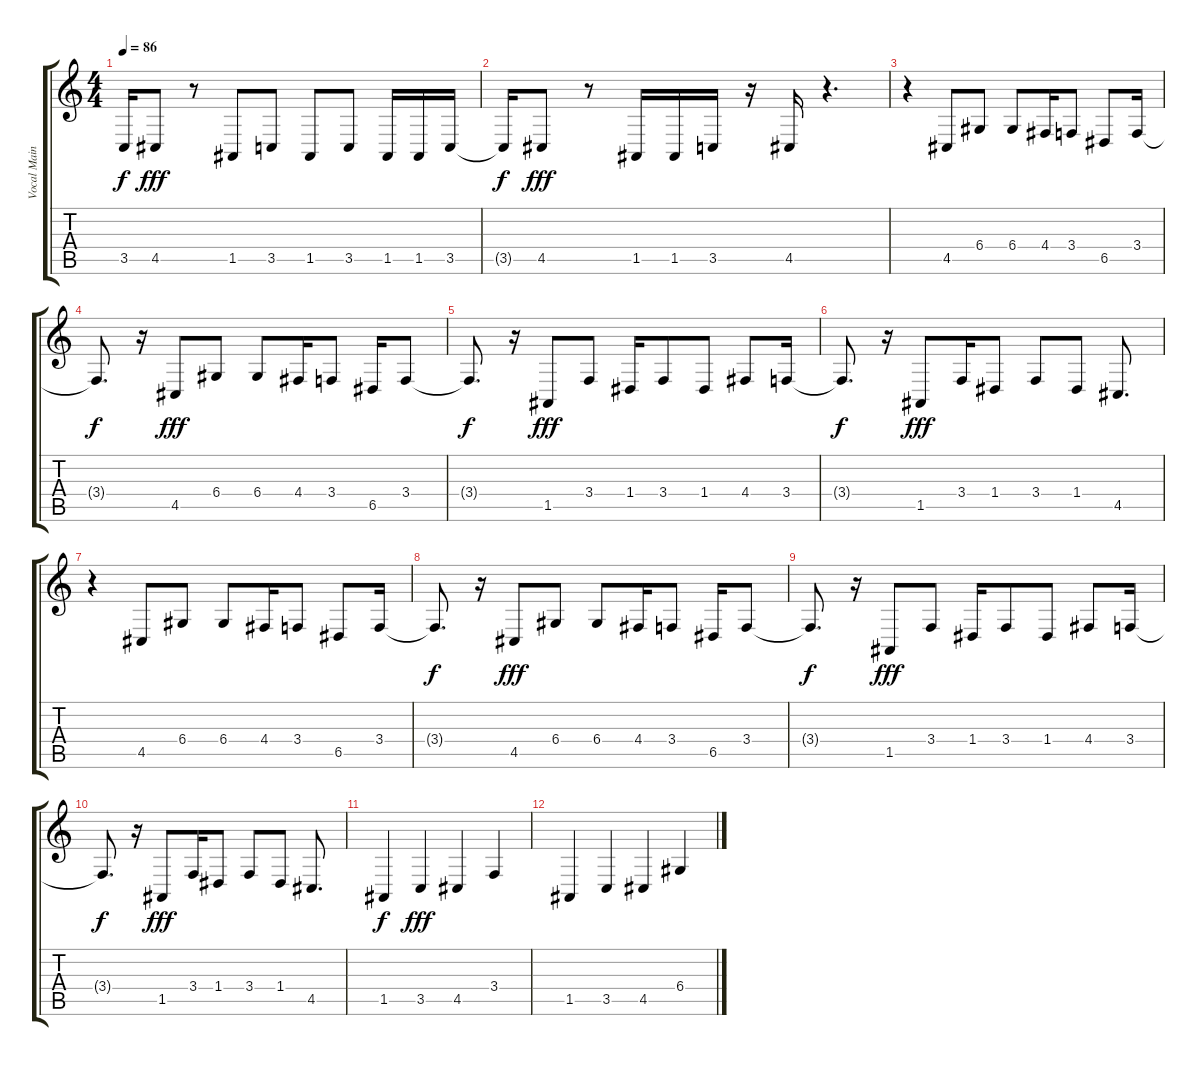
\track ("Vocal Main" "Vocal Main") {instrument baritonesax}
\staff {score tabs}
\tuning (E4 B3 G3 D3 A2 E2) {hide}
\ts (4 4)
\tempo 86
\clef g2
\ks c
3.5{t}.16{dy f} 4.5.8{dy fff} r.8 1.5.8 3.5.8 1.5.8 3.5.8 1.5.16 1.5.16 3.5.16 |
3.5{t}.16{dy f} 4.5.8{dy fff} r.8 1.5.16 1.5.16 3.5.16 r.16 4.5.16 r.4{d} |
r.4 4.5.8 6.4.8 6.4.8 4.4.16 3.4.8 6.5.8 3.4.16 |
3.4{t}.8{d dy f} r.16 4.5.8{dy fff} 6.4.8 6.4.8 4.4.16 3.4.8 6.5.16 3.4.8 |
3.4{t}.8{d dy f} r.16 1.5.8{dy fff} 3.4.8 1.4.16 3.4.8 1.4.8 4.4.8 3.4.16 |
3.4{t}.8{d dy f} r.16 1.5.8{dy fff} 3.4.16 1.4.8 3.4.8 1.4.8 4.5.8{d} |
r.4 4.5.8 6.4.8 6.4.8 4.4.16 3.4.8 6.5.8 3.4.16 |
3.4{t}.8{d dy f} r.16 4.5.8{dy fff} 6.4.8 6.4.8 4.4.16 3.4.8 6.5.16 3.4.8 |
3.4{t}.8{d dy f} r.16 1.5.8{dy fff} 3.4.8 1.4.16 3.4.8 1.4.8 4.4.8 3.4.16 |
3.4{t}.8{d dy f} r.16 1.5.8{dy fff} 3.4.16 1.4.8 3.4.8 1.4.8 4.5.8{d} |
1.5.4{dy f} 3.5.4{dy fff} 4.5.4 3.4.4 |
1.5.4 3.5.4 4.5.4 6.4.4
